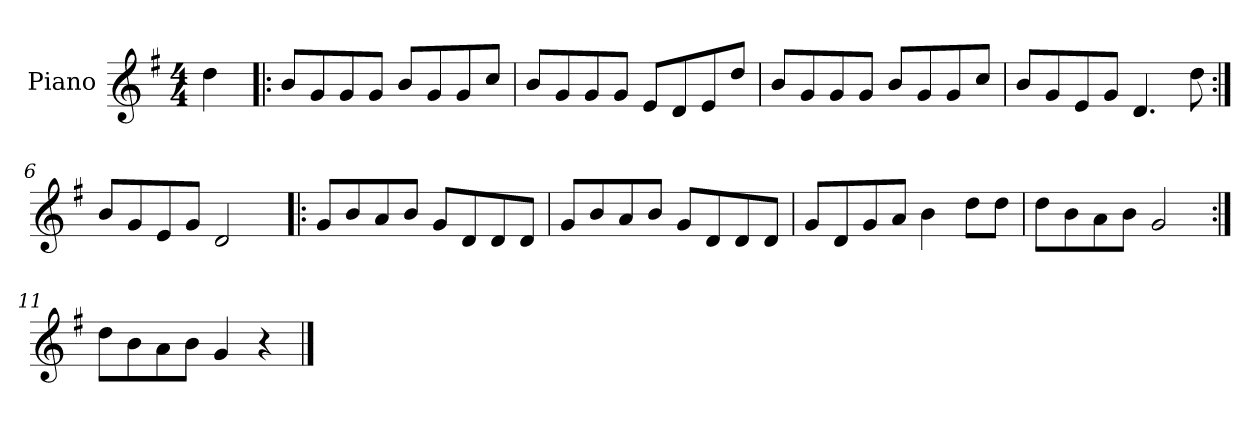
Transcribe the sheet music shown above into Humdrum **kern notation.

**kern
*part1
*staff1
*I"Piano
*I'Pno
*clefG2
*k[f#]
*G:
*M4/4
=1
4dd\
=2!|:
8b/L
8g/
8g/
8g/J
8b/L
8g/
8g/
8cc/J
=3
8b/L
8g/
8g/
8g/J
8e/L
8d/
8e/
8dd/J
=4
8b/L
8g/
8g/
8g/J
8b/L
8g/
8g/
8cc/J
=5
8b/L
8g/
8e/
8g/J
4.d/
8dd\
=6:|!
8b/L
8g/
8e/
8g/J
2d/
=7!|:
8g/L
8b/
8a/
8b/J
8g/L
8d/
8d/
8d/J
=8
8g/L
8b/
8a/
8b/J
8g/L
8d/
8d/
8d/J
=9
8g/L
8d/
8g/
8a/J
4b\
8dd\L
8dd\J
=10
8dd\L
8b\
8a\
8b\J
2g/
=11:|!
8dd\L
8b\
8a\
8b\J
4g/
4r
==
*-
